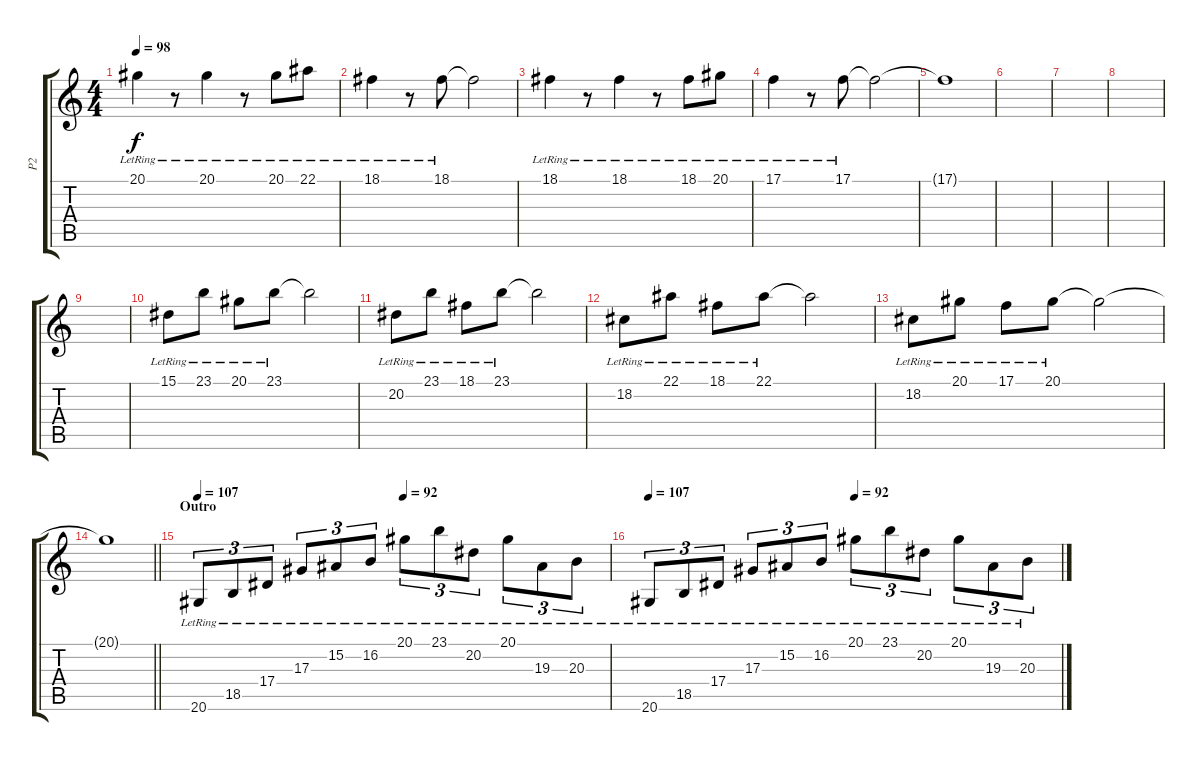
\track ("P2" "P2") {instrument acousticgrandpiano}
\staff {score tabs}
\tuning (C4 G3 Eb3 Bb2 F2 C2) {hide}
\ts (4 4)
\tempo 98
\clef g2
\ks c
20.1{lr}.4{dy f} r.8 20.1{lr}.4 r.8 20.1{lr}.8 22.1{lr}.8 |
18.1{lr}.4 r.8 18.1{lr}.8 18.1{t}.2 |
18.1{lr}.4 r.8 18.1{lr}.4 r.8 18.1{lr}.8 20.1{lr}.8 |
17.1{lr}.4 r.8 17.1{lr}.8 17.1{t}.2 |
17.1{t}.1 |
|
|
|
|
15.1{lr}.8 23.1{lr}.8 20.1{lr}.8 23.1{lr}.8 23.1{t}.2 |
20.2{lr}.8 23.1{lr}.8 18.1{lr}.8 23.1{lr}.8 23.1{t}.2 |
18.2{lr}.8 22.1{lr}.8 18.1{lr}.8 22.1{lr}.8 22.1{t}.2 |
18.2{lr}.8 20.1{lr}.8 17.1{lr}.8 20.1{lr}.8 20.1{t}.2 |
\barLineRight lightlight
20.1{t}.1 |
\section ("" "Outro")
\tempo 107
\tempo (92 0.5)
20.6{lr}.8{tu (3 2)} 18.5{lr}.8{tu (3 2)} 17.4{lr}.8{tu (3 2)} 17.3{lr}.8{tu (3 2)} 15.2{lr}.8{tu (3 2)} 16.2{lr}.8{tu (3 2)} 20.1{lr}.8{tu (3 2)} 23.1{lr}.8{tu (3 2)} 20.2{lr}.8{tu (3 2)} 20.1{lr}.8{tu (3 2)} 19.3{lr}.8{tu (3 2)} 20.3{lr}.8{tu (3 2)} |
\tempo 107
\tempo (92 0.5)
20.6{lr}.8{tu (3 2)} 18.5{lr}.8{tu (3 2)} 17.4{lr}.8{tu (3 2)} 17.3{lr}.8{tu (3 2)} 15.2{lr}.8{tu (3 2)} 16.2{lr}.8{tu (3 2)} 20.1{lr}.8{tu (3 2)} 23.1{lr}.8{tu (3 2)} 20.2{lr}.8{tu (3 2)} 20.1{lr}.8{tu (3 2)} 19.3{lr}.8{tu (3 2)} 20.3{lr}.8{tu (3 2)}
